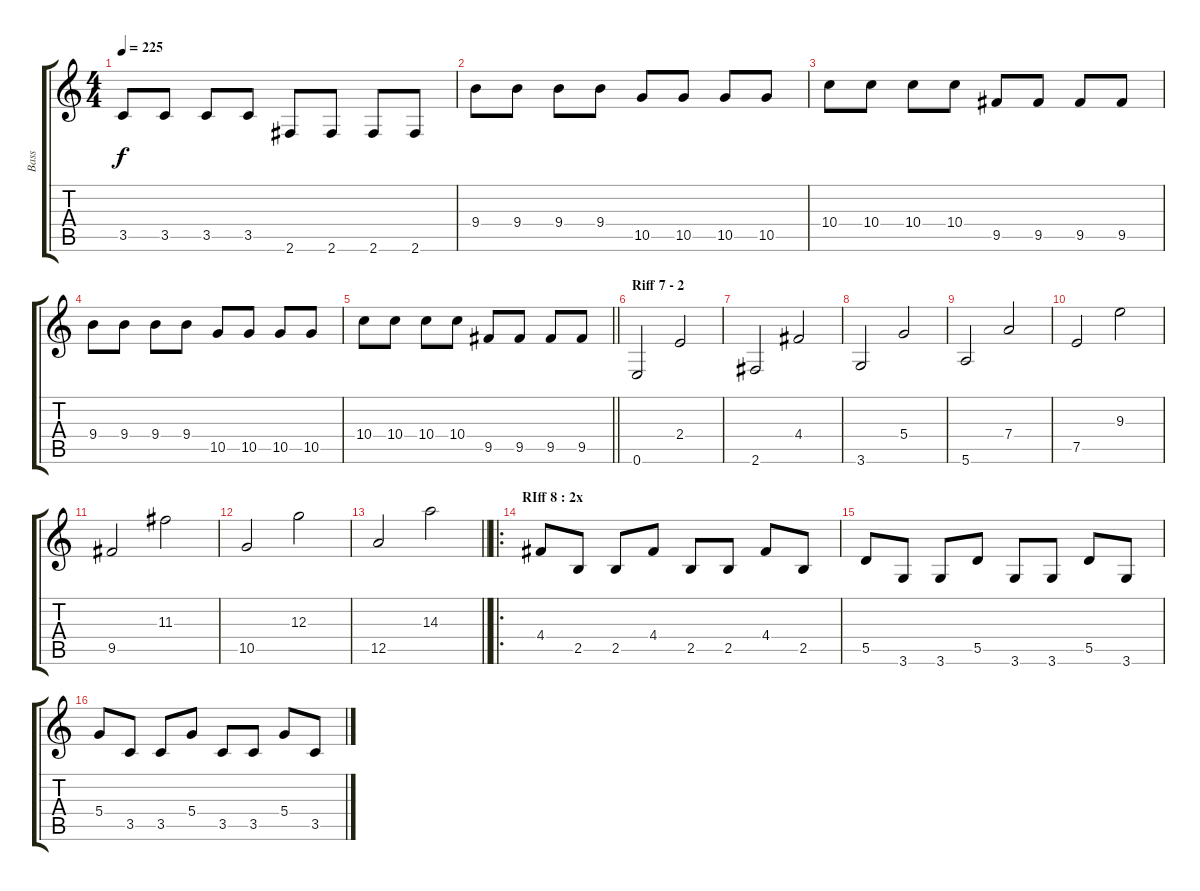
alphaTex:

\track ("Bass" "Bass") {instrument contrabass}
\staff {score tabs}
\tuning (E4 B3 G3 D3 A2 E2) {hide}
\ts (4 4)
\tempo 225
\clef g2
\ks c
3.5.8{dy f} 3.5.8 3.5.8 3.5.8 2.6.8 2.6.8 2.6.8 2.6.8 |
9.4.8 9.4.8 9.4.8 9.4.8 10.5.8 10.5.8 10.5.8 10.5.8 |
10.4.8 10.4.8 10.4.8 10.4.8 9.5.8 9.5.8 9.5.8 9.5.8 |
9.4.8 9.4.8 9.4.8 9.4.8 10.5.8 10.5.8 10.5.8 10.5.8 |
\barLineRight lightlight
10.4.8 10.4.8 10.4.8 10.4.8 9.5.8 9.5.8 9.5.8 9.5.8 |
\section ("" "Riff 7 - 2 ")
0.6.2 2.4.2 |
2.6.2 4.4.2 |
3.6.2 5.4.2 |
5.6.2 7.4.2 |
7.5.2 9.3.2 |
9.5.2 11.3.2 |
10.5.2 12.3.2 |
\barLineRight lightlight
12.5.2 14.3.2 |
\ro
\section ("" "RIff 8 : 2x")
4.4.8 2.5.8 2.5.8 4.4.8 2.5.8 2.5.8 4.4.8 2.5.8 |
5.5.8 3.6.8 3.6.8 5.5.8 3.6.8 3.6.8 5.5.8 3.6.8 |
5.4.8 3.5.8 3.5.8 5.4.8 3.5.8 3.5.8 5.4.8 3.5.8
